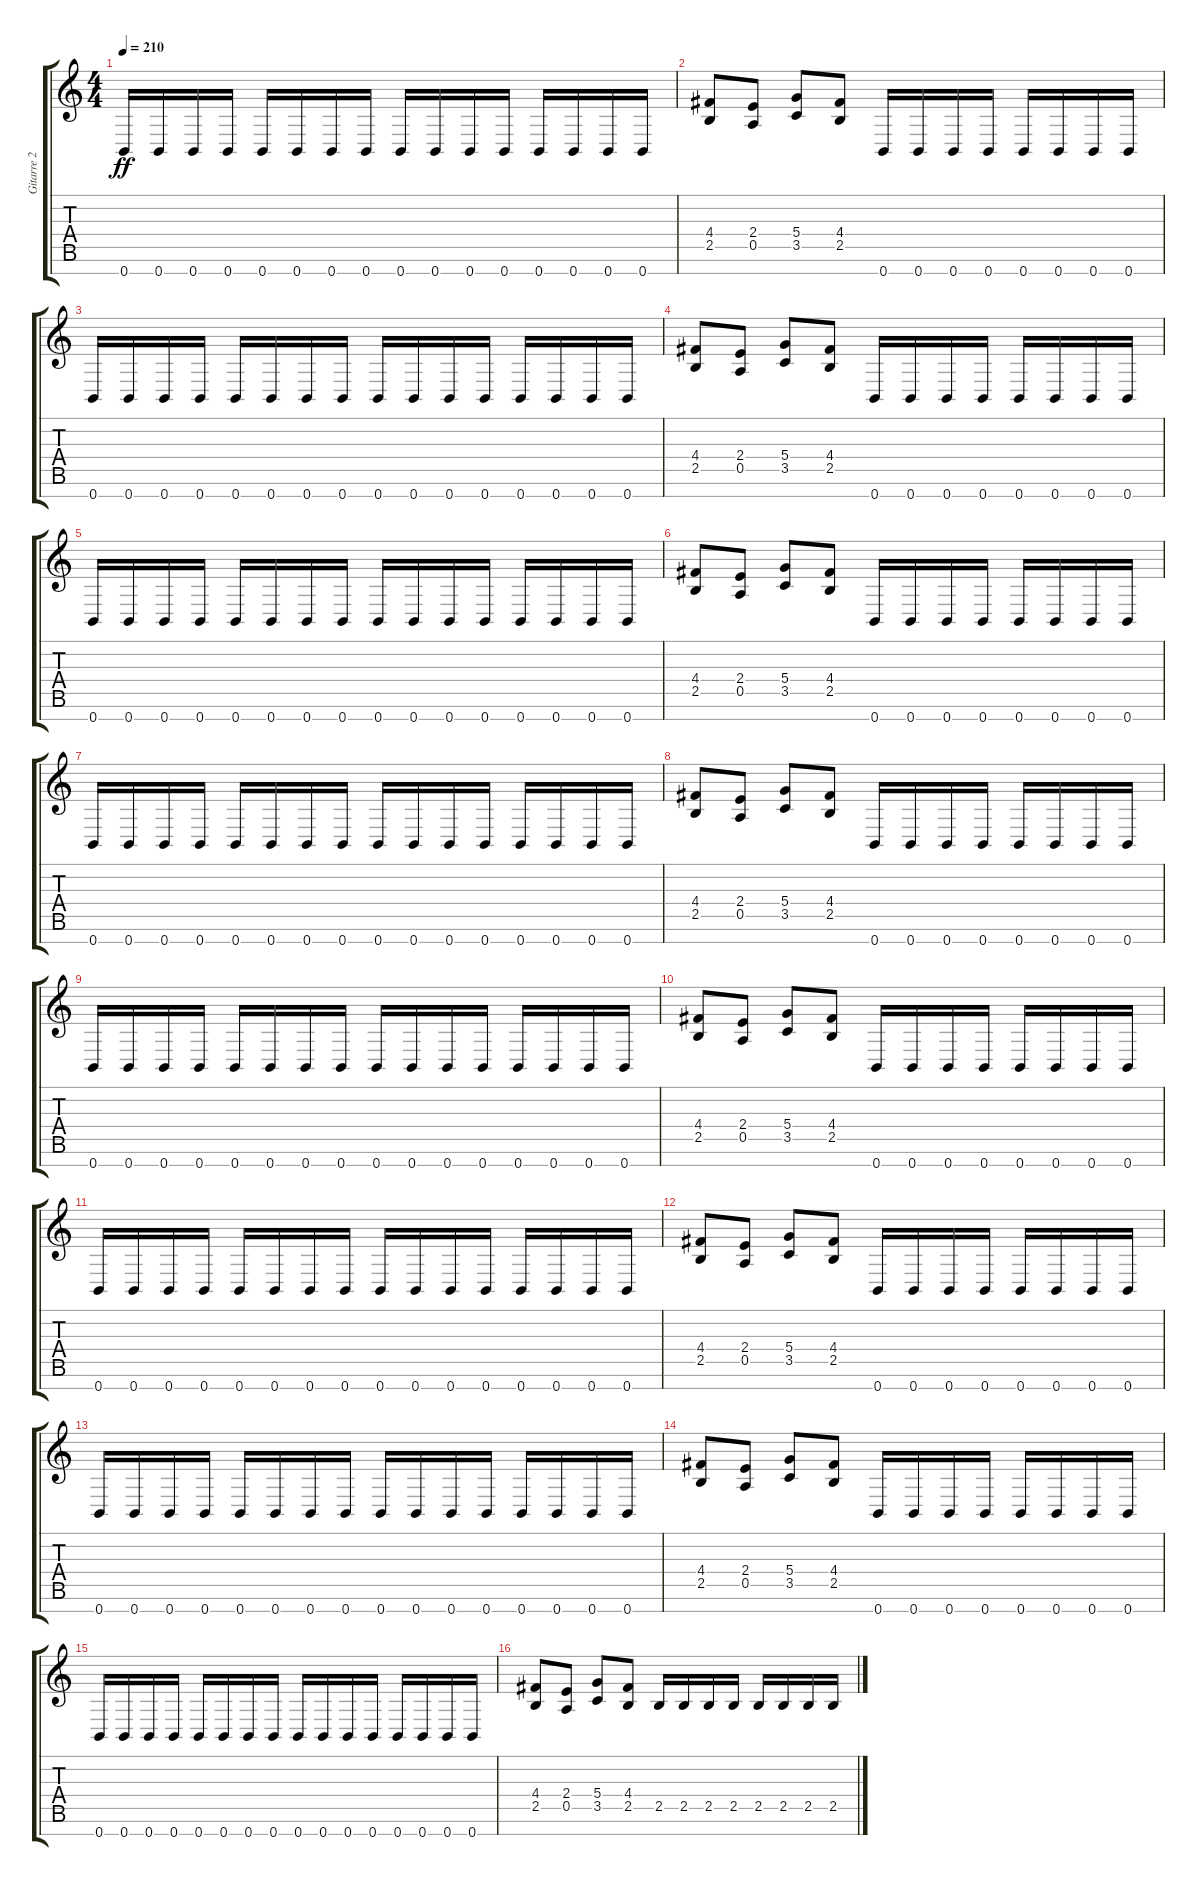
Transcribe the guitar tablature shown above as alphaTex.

\track ("Gitarre 2" "Gitarre 2") {instrument distortionguitar}
\staff {score tabs}
\tuning (E4 B3 G3 D3 A2 E2 B1) {hide}
\ts (4 4)
\tempo 210
\clef g2
\ks c
0.7.16{dy ff} 0.7.16 0.7.16 0.7.16 0.7.16 0.7.16 0.7.16 0.7.16 0.7.16 0.7.16 0.7.16 0.7.16 0.7.16 0.7.16 0.7.16 0.7.16 |
(4.4 2.5).8 (2.4 0.5).8 (5.4 3.5).8 (4.4 2.5).8 0.7.16 0.7.16 0.7.16 0.7.16 0.7.16 0.7.16 0.7.16 0.7.16 |
0.7.16 0.7.16 0.7.16 0.7.16 0.7.16 0.7.16 0.7.16 0.7.16 0.7.16 0.7.16 0.7.16 0.7.16 0.7.16 0.7.16 0.7.16 0.7.16 |
(4.4 2.5).8 (2.4 0.5).8 (5.4 3.5).8 (4.4 2.5).8 0.7.16 0.7.16 0.7.16 0.7.16 0.7.16 0.7.16 0.7.16 0.7.16 |
0.7.16 0.7.16 0.7.16 0.7.16 0.7.16 0.7.16 0.7.16 0.7.16 0.7.16 0.7.16 0.7.16 0.7.16 0.7.16 0.7.16 0.7.16 0.7.16 |
(4.4 2.5).8 (2.4 0.5).8 (5.4 3.5).8 (4.4 2.5).8 0.7.16 0.7.16 0.7.16 0.7.16 0.7.16 0.7.16 0.7.16 0.7.16 |
0.7.16 0.7.16 0.7.16 0.7.16 0.7.16 0.7.16 0.7.16 0.7.16 0.7.16 0.7.16 0.7.16 0.7.16 0.7.16 0.7.16 0.7.16 0.7.16 |
(4.4 2.5).8 (2.4 0.5).8 (5.4 3.5).8 (4.4 2.5).8 0.7.16 0.7.16 0.7.16 0.7.16 0.7.16 0.7.16 0.7.16 0.7.16 |
0.7.16 0.7.16 0.7.16 0.7.16 0.7.16 0.7.16 0.7.16 0.7.16 0.7.16 0.7.16 0.7.16 0.7.16 0.7.16 0.7.16 0.7.16 0.7.16 |
(4.4 2.5).8 (2.4 0.5).8 (5.4 3.5).8 (4.4 2.5).8 0.7.16 0.7.16 0.7.16 0.7.16 0.7.16 0.7.16 0.7.16 0.7.16 |
0.7.16 0.7.16 0.7.16 0.7.16 0.7.16 0.7.16 0.7.16 0.7.16 0.7.16 0.7.16 0.7.16 0.7.16 0.7.16 0.7.16 0.7.16 0.7.16 |
(4.4 2.5).8 (2.4 0.5).8 (5.4 3.5).8 (4.4 2.5).8 0.7.16 0.7.16 0.7.16 0.7.16 0.7.16 0.7.16 0.7.16 0.7.16 |
0.7.16 0.7.16 0.7.16 0.7.16 0.7.16 0.7.16 0.7.16 0.7.16 0.7.16 0.7.16 0.7.16 0.7.16 0.7.16 0.7.16 0.7.16 0.7.16 |
(4.4 2.5).8 (2.4 0.5).8 (5.4 3.5).8 (4.4 2.5).8 0.7.16 0.7.16 0.7.16 0.7.16 0.7.16 0.7.16 0.7.16 0.7.16 |
0.7.16 0.7.16 0.7.16 0.7.16 0.7.16 0.7.16 0.7.16 0.7.16 0.7.16 0.7.16 0.7.16 0.7.16 0.7.16 0.7.16 0.7.16 0.7.16 |
(4.4 2.5).8 (2.4 0.5).8 (5.4 3.5).8 (4.4 2.5).8 2.5.16 2.5.16 2.5.16 2.5.16 2.5.16 2.5.16 2.5.16 2.5.16
